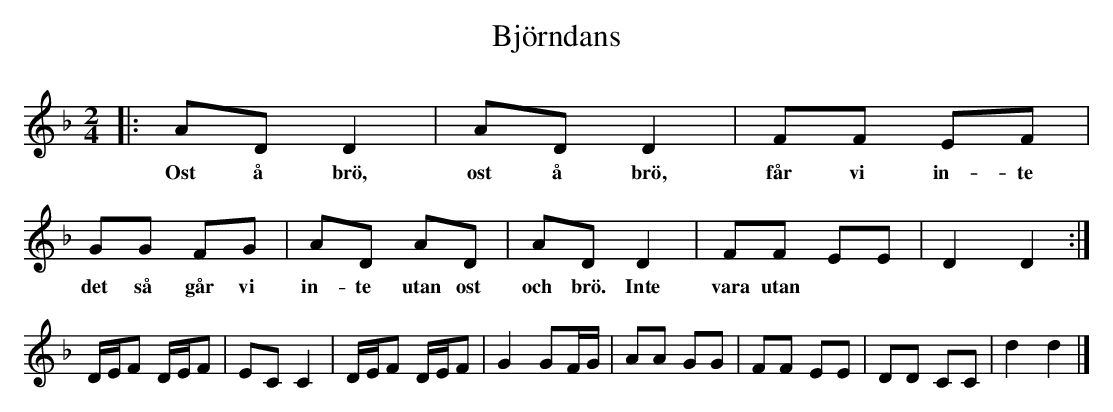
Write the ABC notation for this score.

X:1
T:Björndans
M:2/4
L:1/8
K:Dm
|: AD D2 | AD D2 | FF EF | GG FG | AD AD | AD D2 | FF EE | D2 D2 :|
w:Ost å brö, ost å brö, får vi in-te det så går vi in-te utan ost och brö. Inte vara utan
D/E/F D/E/F | EC C2 | D/E/F D/E/F | G2 GF/G/ | AA GG | FF EE | DD CC |  d2 d2 |]
